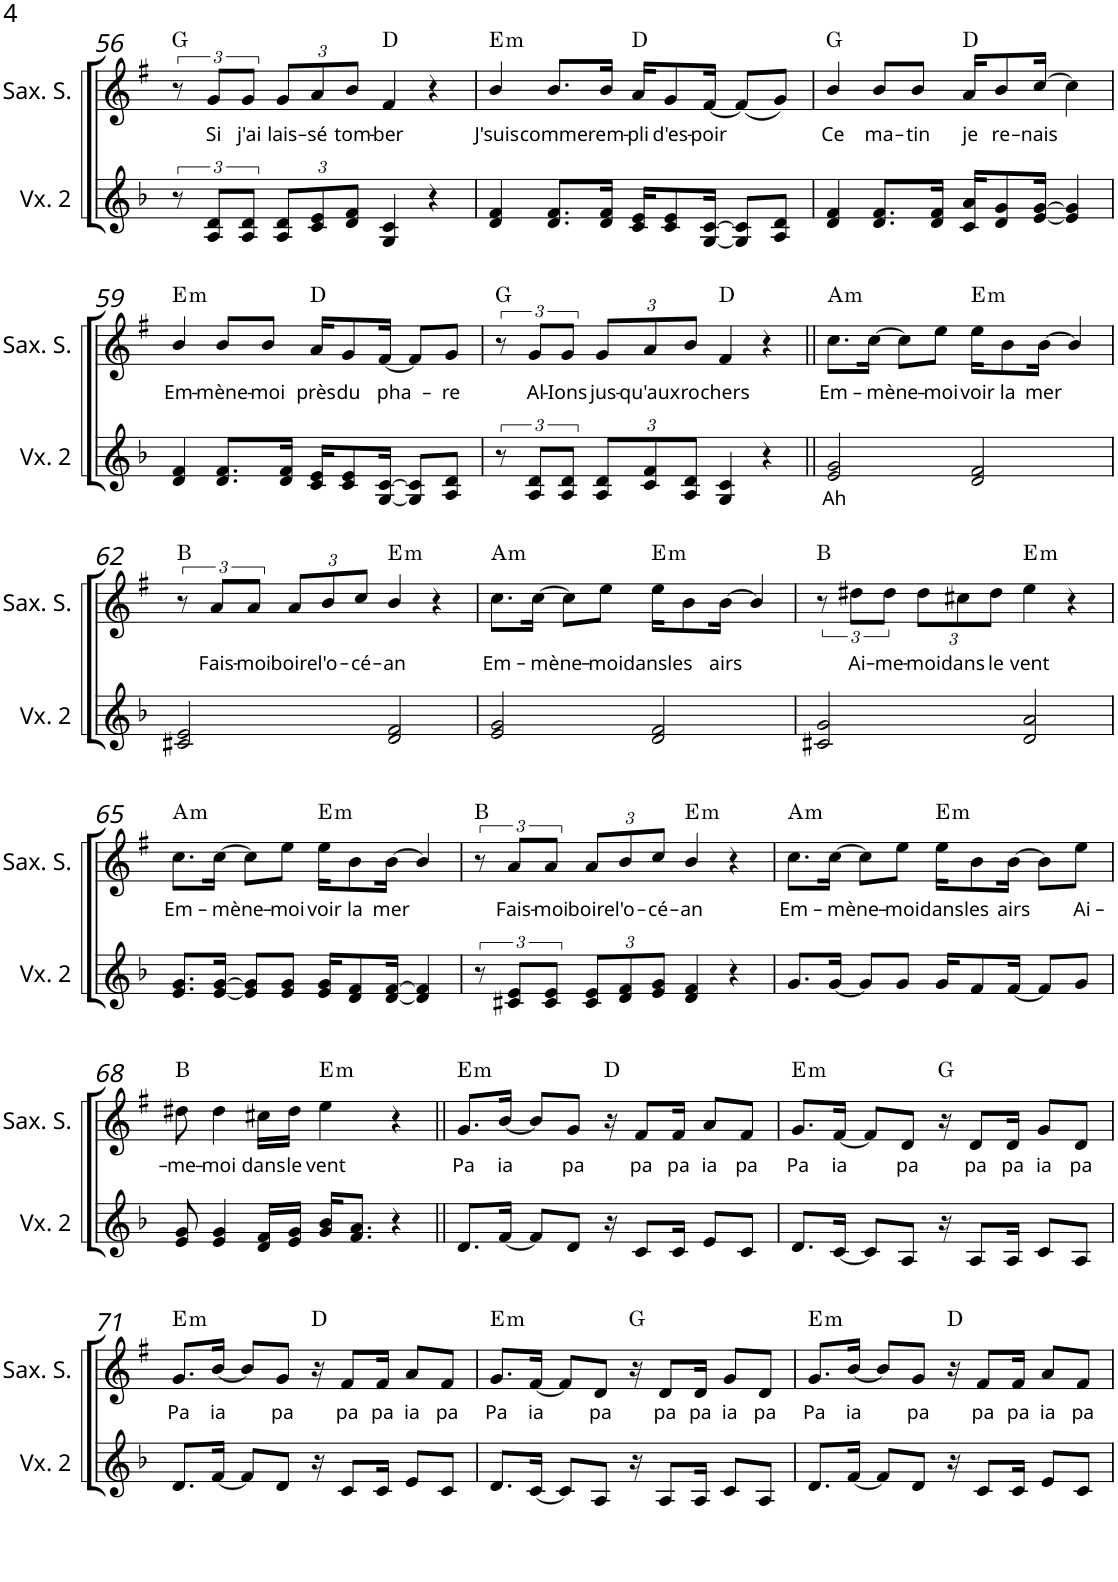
**kern	**text	**kern	**text	**harte
*part2	*part2	*part1	*part1	*part1
*staff2	*staff2	*staff1	*staff1	*
*I"Voix2	*	*I"Saxophone Soprano	*	*
*I'Vx. 2	*	*I'Sax. S.	*	*
!!LO:PB:g=z
*clefG2	*	*clefG2	*	*
*	*	*Trd1c2	*	*
*k[b-]	*	*k[f#]	*	*
*M4/4	*	*M4/4	*	*
*met(c)	*	*met(c)	*	*
=56	=56	=56	=56	=56
12r	.	12r	.	G:maj
!	!	!	!LO:LY:b	!
12A/ 12d/L	.	12g/L	Si	.
!	!	!	!LO:LY:b	!
12A/ 12d/J	.	12g/J	j'ai	.
*Xbrackettup	*	*Xbrackettup	*	*
!	!	!	!LO:LY:b	!
12A/ 12d/L	.	12g/L	lais-	.
!	!	!	!LO:LY:b	!
12c/ 12e/	.	12a/	-sé	.
!	!	!	!LO:LY:b	!
12d/ 12f/J	.	12b/J	tom-	.
!	!	!	!LO:LY:b	!
4G/ 4c/	.	4f#/	-ber	D:maj
4r	.	4r	.	.
=57	=57	=57	=57	=57
!	!	!	!LO:LY:b	!LO:H:kt=m
4d/ 4f/	.	4b/	J'suis	E:min
!	!	!	!LO:LY:b	!
8.d/ 8.f/L	.	8.b/L	comme	.
!	!	!	!LO:LY:b	!
16d/ 16f/Jk	.	16b/Jk	rem-	.
!	!	!	!LO:LY:b	!
16c/ 16e/KL	.	16a/KL	-pli	D:maj
!	!	!	!LO:LY:b	!
8c/ 8e/	.	8g/	d'es-	.
!	!	!	!LO:LY:b	!
[16G/ [16c/Jk	.	[16f#/Jk	-poir	.
8G/] 8c/]L	.	(8f#/L]	.	.
8A/ 8d/J	.	8g/J)	.	.
=58	=58	=58	=58	=58
!	!	!	!LO:LY:b	!
4d/ 4f/	.	4b/	Ce	G:maj
!	!	!	!LO:LY:b	!
8.d/ 8.f/L	.	8b/L	ma-	.
!	!	!	!LO:LY:b	!
.	.	8b/J	-tin	.
16d/ 16f/Jk	.	.	.	.
!	!	!	!LO:LY:b	!
16c/ 16a/KL	.	16a/KL	je	D:maj
!	!	!	!LO:LY:b	!
8d/ 8g/	.	8b/	re-	.
!	!	!	!LO:LY:b	!
[16e/ [16g/Jk	.	[16cc/Jk	-nais	.
4e/] 4g/]	.	4cc\]	.	.
!!LO:LB:g=z
=59	=59	=59	=59	=59
!	!	!	!LO:LY:b	!LO:H:kt=m
4d/ 4f/	.	4b/	Em-	E:min
!	!	!	!LO:LY:b	!
8.d/ 8.f/L	.	8b/L	-mène-	.
!	!	!	!LO:LY:b	!
.	.	8b/J	-moi	.
16d/ 16f/Jk	.	.	.	.
!	!	!	!LO:LY:b	!
16c/ 16e/KL	.	16a/KL	près	D:maj
!	!	!	!LO:LY:b	!
8c/ 8e/	.	8g/	du	.
!	!	!	!LO:LY:b	!
[16G/ [16c/Jk	.	[16f#/Jk	pha-	.
8G/] 8c/]L	.	8f#/L]	.	.
!	!	!	!LO:LY:b	!
8A/ 8d/J	.	8g/J	-re	.
=60	=60	=60	=60	=60
*brackettup	*	*brackettup	*	*
12r	.	12r	.	G:maj
!	!	!	!LO:LY:b	!
12A/ 12d/L	.	12g/L	Al-	.
!	!	!	!LO:LY:b	!
12A/ 12d/J	.	12g/J	-Ions	.
*Xbrackettup	*	*Xbrackettup	*	*
!	!	!	!LO:LY:b	!
12A/ 12d/L	.	12g/L	jus-	.
!	!	!	!LO:LY:b	!
12c/ 12f/	.	12a/	-qu'aux	.
!	!	!	!LO:LY:b	!
12A/ 12d/J	.	12b/J	ro	.
!	!	!	!LO:LY:b	!
4G/ 4c/	.	4f#/	chers	D:maj
4r	.	4r	.	.
=61||	=61||	=61||	=61||	=61||
!	!LO:LY:b	!	!LO:LY:b	!LO:H:kt=m
2e/ 2g/	Ah	8.cc\L	Em-	A:min
!	!	!	!LO:LY:b	!
.	.	[16cc\Jk	-mène-	.
.	.	8cc\L]	.	.
!	!	!	!LO:LY:b	!
.	.	8ee\J	-moi	.
!	!	!	!LO:LY:b	!LO:H:kt=m
2d/ 2f/	.	16ee\KL	voir	E:min
!	!	!	!LO:LY:b	!
.	.	8b\	la	.
!	!	!	!LO:LY:b	!
.	.	[16b\Jk	mer	.
.	.	4b/]	.	.
!!LO:LB:g=z
=62	=62	=62	=62	=62
*	*	*brackettup	*	*
2c#X/ 2e/	.	12r	.	B:maj
!	!	!	!LO:LY:b	!
.	.	12a/L	Fais-	.
!	!	!	!LO:LY:b	!
.	.	12a/J	-moi	.
*	*	*Xbrackettup	*	*
!	!	!	!LO:LY:b	!
.	.	12a/L	boire	.
!	!	!	!LO:LY:b	!
.	.	12b/	l'o-	.
!	!	!	!LO:LY:b	!
.	.	12cc/J	-cé-	.
!	!	!	!LO:LY:b	!LO:H:kt=m
2d/ 2f/	.	4b/	-an	E:min
.	.	4r	.	.
=63	=63	=63	=63	=63
!	!	!	!LO:LY:b	!LO:H:kt=m
2e/ 2g/	.	8.cc\L	Em-	A:min
!	!	!	!LO:LY:b	!
.	.	[16cc\Jk	-mène-	.
.	.	8cc\L]	.	.
!	!	!	!LO:LY:b	!
.	.	8ee\J	-moi	.
!	!	!	!LO:LY:b	!LO:H:kt=m
2d/ 2f/	.	16ee\KL	dansles	E:min
.	.	8b\	.	.
!	!	!	!LO:LY:b	!
.	.	[16b\Jk	airs	.
.	.	4b/]	.	.
=64	=64	=64	=64	=64
*	*	*brackettup	*	*
2c#X/ 2g/	.	12r	.	B:maj
!	!	!	!LO:LY:b	!
.	.	12dd#X\L	Ai-	.
!	!	!	!LO:LY:b	!
.	.	12dd#\J	-me-	.
*	*	*Xbrackettup	*	*
!	!	!	!LO:LY:b	!
.	.	12dd#\L	-moi	.
!	!	!	!LO:LY:b	!
.	.	12cc#X\	dans	.
!	!	!	!LO:LY:b	!
.	.	12dd#\J	le	.
!	!	!	!LO:LY:b	!LO:H:kt=m
2d/ 2a/	.	4ee\	vent	E:min
.	.	4r	.	.
!!LO:LB:g=z
=65	=65	=65	=65	=65
!	!	!	!LO:LY:b	!LO:H:kt=m
8.e/ 8.g/L	.	8.cc\L	Em-	A:min
!	!	!	!LO:LY:b	!
[16e/ [16g/Jk	.	[16cc\Jk	-mène-	.
8e/] 8g/]L	.	8cc\L]	.	.
!	!	!	!LO:LY:b	!
8e/ 8g/J	.	8ee\J	-moi	.
!	!	!	!LO:LY:b	!LO:H:kt=m
16e/ 16g/KL	.	16ee\KL	voir	E:min
!	!	!	!LO:LY:b	!
8d/ 8f/	.	8b\	la	.
!	!	!	!LO:LY:b	!
[16d/ [16f/Jk	.	[16b\Jk	mer	.
4d/] 4f/]	.	4b/]	.	.
=66	=66	=66	=66	=66
*brackettup	*	*brackettup	*	*
12r	.	12r	.	B:maj
!	!	!	!LO:LY:b	!
12c#X/ 12e/L	.	12a/L	Fais-	.
!	!	!	!LO:LY:b	!
12c#/ 12e/J	.	12a/J	-moi	.
*Xbrackettup	*	*Xbrackettup	*	*
!	!	!	!LO:LY:b	!
12c#/ 12e/L	.	12a/L	boire	.
!	!	!	!LO:LY:b	!
12d/ 12f/	.	12b/	l'o-	.
!	!	!	!LO:LY:b	!
12e/ 12g/J	.	12cc/J	-cé-	.
!	!	!	!LO:LY:b	!LO:H:kt=m
4d/ 4f/	.	4b/	-an	E:min
4r	.	4r	.	.
=67	=67	=67	=67	=67
!	!	!	!LO:LY:b	!LO:H:kt=m
8.g/L	.	8.cc\L	Em-	A:min
!	!	!	!LO:LY:b	!
[16g/Jk	.	[16cc\Jk	-mène-	.
8g/L]	.	8cc\L]	.	.
!	!	!	!LO:LY:b	!
8g/J	.	8ee\J	-moi	.
!	!	!	!LO:LY:b	!LO:H:kt=m
16g/KL	.	16ee\KL	dans	E:min
!	!	!	!LO:LY:b	!
8f/	.	8b\	les	.
!	!	!	!LO:LY:b	!
[16f/Jk	.	[16b\Jk	airs	.
8f/L]	.	8b\L]	.	.
!	!	!	!LO:LY:b	!
8g/J	.	8ee\J	Ai-	.
!!LO:LB:g=z
=68	=68	=68	=68	=68
!	!	!	!LO:LY:b	!
8e/ 8g/	.	8dd#X\	-me-	B:maj
!	!	!	!LO:LY:b	!
4e/ 4g/	.	4dd#\	-moi	.
!	!	!	!LO:LY:b	!
16d/ 16f/LL	.	16cc#X\LL	dans	.
!	!	!	!LO:LY:b	!
16e/ 16g/JJ	.	16dd#\JJ	le	.
!	!	!	!LO:LY:b	!LO:H:kt=m
16g/ 16b-/KL	.	4ee\	vent	E:min
8.f/ 8.a/J	.	.	.	.
4r	.	4r	.	.
=69||	=69||	=69||	=69||	=69||
!	!	!	!LO:LY:b	!LO:H:kt=m
8.d/L	.	8.g/L	Pa	E:min
!	!	!	!LO:LY:b	!
[16f/Jk	.	[16b/Jk	ia	.
8f/L]	.	8b/L]	.	.
!	!	!	!LO:LY:b	!
8d/J	.	8g/J	pa	.
16r	.	16r	.	D:maj
!	!	!	!LO:LY:b	!
8c/L	.	8f#/L	pa	.
!	!	!	!LO:LY:b	!
16c/Jk	.	16f#/Jk	pa	.
!	!	!	!LO:LY:b	!
8e/L	.	8a/L	ia	.
!	!	!	!LO:LY:b	!
8c/J	.	8f#/J	pa	.
=70	=70	=70	=70	=70
!	!	!	!LO:LY:b	!LO:H:kt=m
8.d/L	.	8.g/L	Pa	E:min
!	!	!	!LO:LY:b	!
[16c/Jk	.	[16f#/Jk	ia	.
8c/L]	.	8f#/L]	.	.
!	!	!	!LO:LY:b	!
8A/J	.	8d/J	pa	.
16r	.	16r	.	G:maj
!	!	!	!LO:LY:b	!
8A/L	.	8d/L	pa	.
!	!	!	!LO:LY:b	!
16A/Jk	.	16d/Jk	pa	.
!	!	!	!LO:LY:b	!
8c/L	.	8g/L	ia	.
!	!	!	!LO:LY:b	!
8A/J	.	8d/J	pa	.
!!LO:LB:g=z
=71	=71	=71	=71	=71
!	!	!	!LO:LY:b	!LO:H:kt=m
8.d/L	.	8.g/L	Pa	E:min
!	!	!	!LO:LY:b	!
[16f/Jk	.	[16b/Jk	ia	.
8f/L]	.	8b/L]	.	.
!	!	!	!LO:LY:b	!
8d/J	.	8g/J	pa	.
16r	.	16r	.	D:maj
!	!	!	!LO:LY:b	!
8c/L	.	8f#/L	pa	.
!	!	!	!LO:LY:b	!
16c/Jk	.	16f#/Jk	pa	.
!	!	!	!LO:LY:b	!
8e/L	.	8a/L	ia	.
!	!	!	!LO:LY:b	!
8c/J	.	8f#/J	pa	.
=72	=72	=72	=72	=72
!	!	!	!LO:LY:b	!LO:H:kt=m
8.d/L	.	8.g/L	Pa	E:min
!	!	!	!LO:LY:b	!
[16c/Jk	.	[16f#/Jk	ia	.
8c/L]	.	8f#/L]	.	.
!	!	!	!LO:LY:b	!
8A/J	.	8d/J	pa	.
16r	.	16r	.	G:maj
!	!	!	!LO:LY:b	!
8A/L	.	8d/L	pa	.
!	!	!	!LO:LY:b	!
16A/Jk	.	16d/Jk	pa	.
!	!	!	!LO:LY:b	!
8c/L	.	8g/L	ia	.
!	!	!	!LO:LY:b	!
8A/J	.	8d/J	pa	.
=73	=73	=73	=73	=73
!	!	!	!LO:LY:b	!LO:H:kt=m
8.d/L	.	8.g/L	Pa	E:min
!	!	!	!LO:LY:b	!
[16f/Jk	.	[16b/Jk	ia	.
8f/L]	.	8b/L]	.	.
!	!	!	!LO:LY:b	!
8d/J	.	8g/J	pa	.
16r	.	16r	.	D:maj
!	!	!	!LO:LY:b	!
8c/L	.	8f#/L	pa	.
!	!	!	!LO:LY:b	!
16c/Jk	.	16f#/Jk	pa	.
!	!	!	!LO:LY:b	!
8e/L	.	8a/L	ia	.
!	!	!	!LO:LY:b	!
8c/J	.	8f#/J	pa	.
=	=	=	=	=
*-	*-	*-	*-	*-
